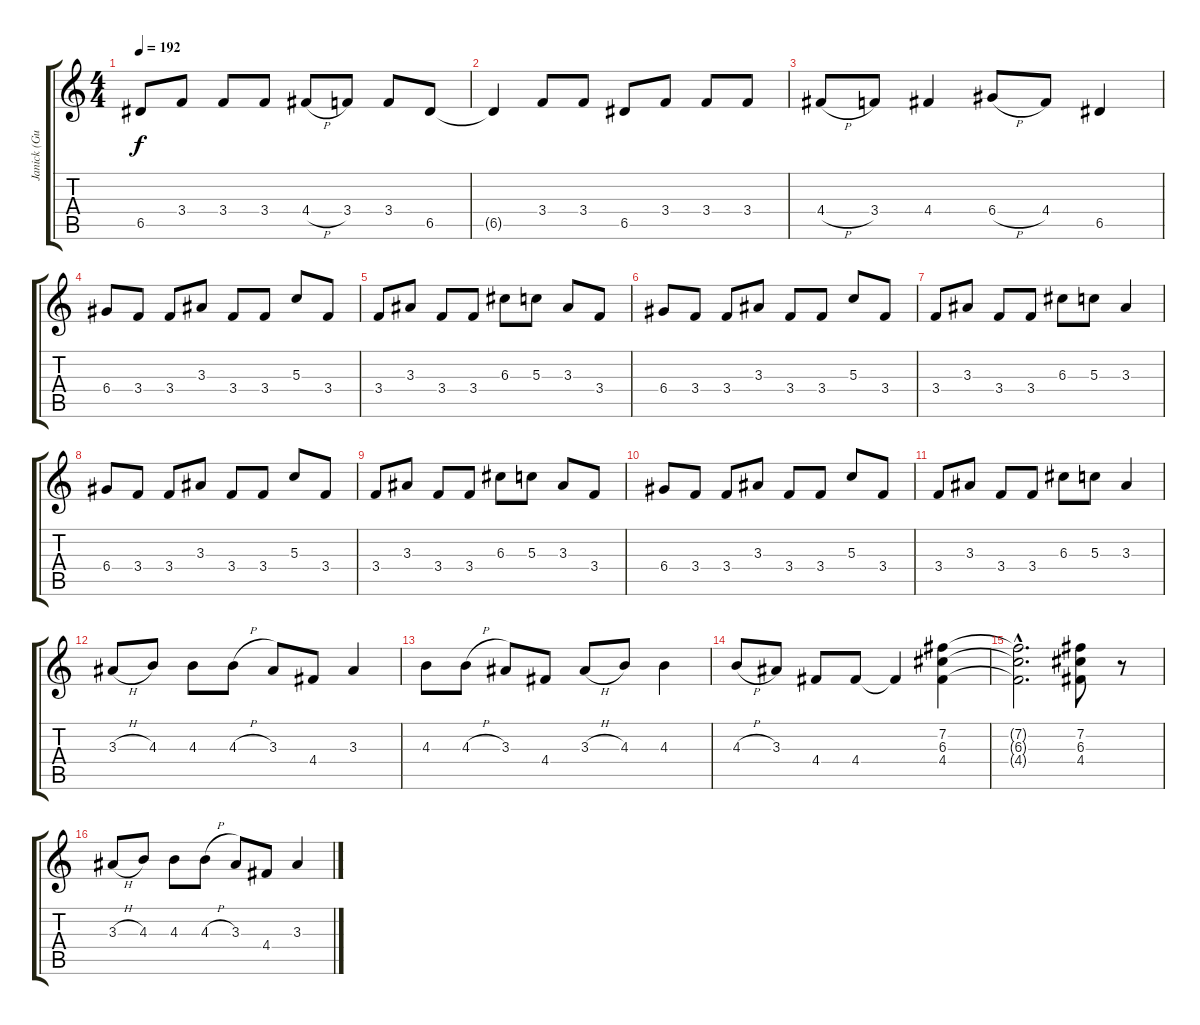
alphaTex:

\track ("Janick (Guitar 2)" "Janick (Gu") {instrument distortionguitar}
\staff {score tabs}
\tuning (E4 B3 G3 D3 A2 E2) {hide}
\ts (4 4)
\tempo 192
\clef g2
\ks c
6.5.8{dy f} 3.4.8 3.4.8 3.4.8 4.4{h}.8 3.4.8 3.4.8 6.5.8 |
6.5{t}.4 3.4.8 3.4.8 6.5.8 3.4.8 3.4.8 3.4.8 |
4.4{h}.8 3.4.8 4.4.4 6.4{h}.8 4.4.8 6.5.4 |
6.4.8 3.4.8 3.4.8 3.3.8 3.4.8 3.4.8 5.3.8 3.4.8 |
3.4.8 3.3.8 3.4.8 3.4.8 6.3.8 5.3.8 3.3.8 3.4.8 |
6.4.8 3.4.8 3.4.8 3.3.8 3.4.8 3.4.8 5.3.8 3.4.8 |
3.4.8 3.3.8 3.4.8 3.4.8 6.3.8 5.3.8 3.3.4 |
6.4.8 3.4.8 3.4.8 3.3.8 3.4.8 3.4.8 5.3.8 3.4.8 |
3.4.8 3.3.8 3.4.8 3.4.8 6.3.8 5.3.8 3.3.8 3.4.8 |
6.4.8 3.4.8 3.4.8 3.3.8 3.4.8 3.4.8 5.3.8 3.4.8 |
3.4.8 3.3.8 3.4.8 3.4.8 6.3.8 5.3.8 3.3.4 |
3.3{h}.8 4.3.8 4.3.8 4.3{h}.8 3.3.8 4.4.8 3.3.4 |
4.3.8 4.3{h}.8 3.3.8 4.4.8 3.3{h}.8 4.3.8 4.3.4 |
4.3{h}.8 3.3.8 4.4.8 4.4.8 4.4{t}.4 (7.2 6.3 4.4).4 |
(7.2{hac t} 6.3{hac t} 4.4{hac t}).2{d} (7.2 6.3 4.4).8 r.8 |
3.3{h}.8 4.3.8 4.3.8 4.3{h}.8 3.3.8 4.4.8 3.3.4
